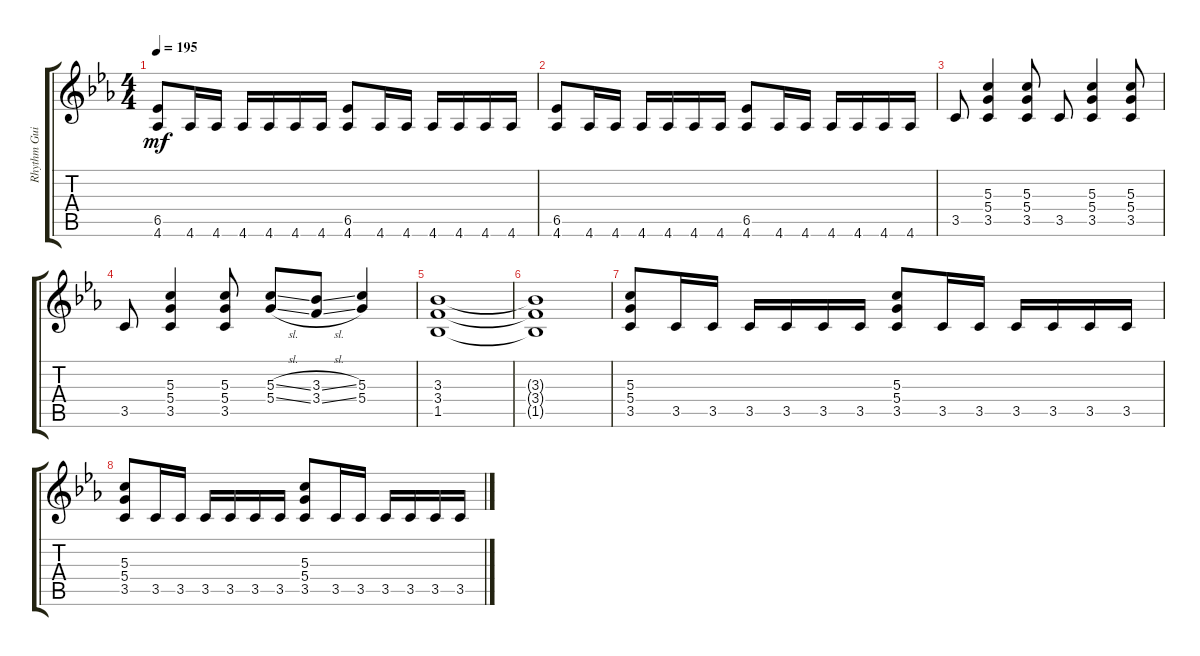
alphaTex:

\track ("Rhythm Guitar" "Rhythm Gui") {instrument distortionguitar}
\staff {score tabs}
\tuning (E4 B3 G3 D3 A2 E2) {hide}
\ts (4 4)
\tempo 195
\clef g2
\ks cminor
(6.5 4.6).8{dy mf} 4.6.16 4.6.16 4.6.16 4.6.16 4.6.16 4.6.16 (6.5 4.6).8 4.6.16 4.6.16 4.6.16 4.6.16 4.6.16 4.6.16 |
(6.5 4.6).8 4.6.16 4.6.16 4.6.16 4.6.16 4.6.16 4.6.16 (6.5 4.6).8 4.6.16 4.6.16 4.6.16 4.6.16 4.6.16 4.6.16 |
3.5.8 (5.3 5.4 3.5).4 (5.3 5.4 3.5).8 3.5.8 (5.3 5.4 3.5).4 (5.3 5.4 3.5).8 |
3.5.8 (5.3 5.4 3.5).4 (5.3 5.4 3.5).8 (5.3{sl} 5.4{sl}).8 (3.3{sl} 3.4{sl}).8 (5.3 5.4).4 |
(3.3 3.4 1.5).1 |
(3.3{t} 3.4{t} 1.5{t}).1 |
(5.3 5.4 3.5).8 3.5.16 3.5.16 3.5.16 3.5.16 3.5.16 3.5.16 (5.3 5.4 3.5).8 3.5.16 3.5.16 3.5.16 3.5.16 3.5.16 3.5.16 |
(5.3 5.4 3.5).8 3.5.16 3.5.16 3.5.16 3.5.16 3.5.16 3.5.16 (5.3 5.4 3.5).8 3.5.16 3.5.16 3.5.16 3.5.16 3.5.16 3.5.16
